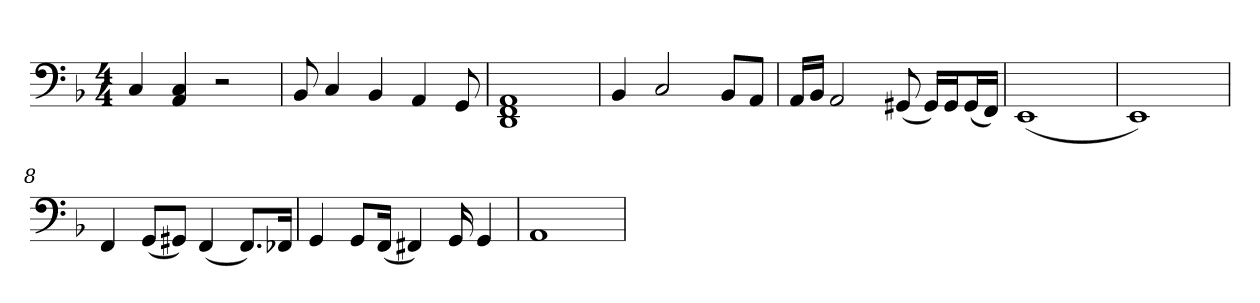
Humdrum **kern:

**kern
*part1
*staff1
*clefF4
*k[b-]
*M4/4
=1
4C
4AA 4C
2r
=2
8BB-
4C
4BB-
4AA
8GG
=3
1DD 1FF 1AA
=4
4BB-
2C
8BB-/L
8AA/J
=5
16AA/LL
16BB-/JJ
2AA
(8GG#X
16GG#/LL)
16GG#/J
(16GG#/L
16FF/JJ)
=6
(1EE
=7
1EE)
=8
4FF
(8GG/L
8GG#X/J)
(4FF
8.FF/L)
16FF-X/Jk
=9
4GG
8GG/L
(16FF/Jk
4FF#X)
16GG
4GG
=10
1AA
=
*-
